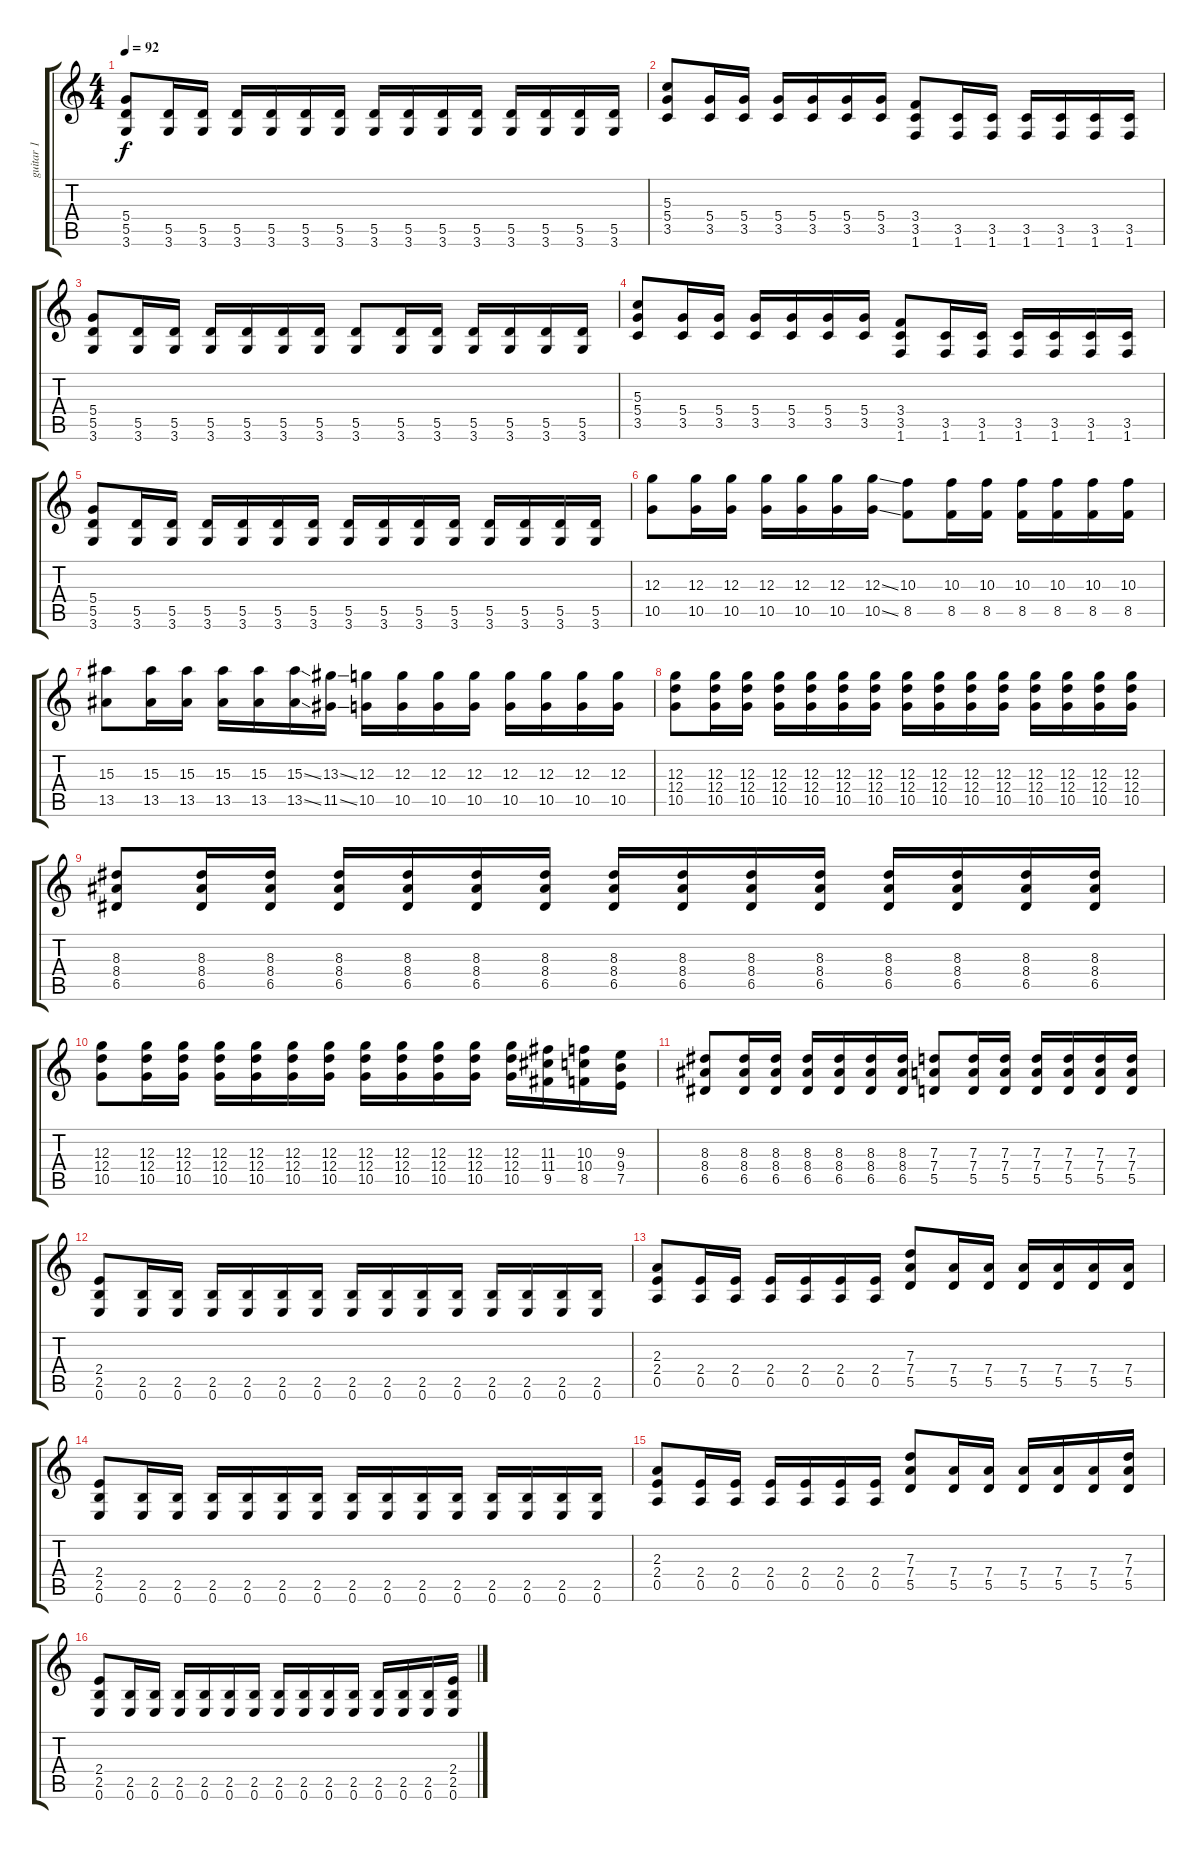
\track ("guitar 1" "guitar 1") {instrument distortionguitar}
\staff {score tabs}
\tuning (E4 B3 G3 D3 A2 E2) {hide}
\ts (4 4)
\tempo 92
\clef g2
\ks c
(5.4 5.5 3.6).8{dy f} (5.5 3.6).16 (5.5 3.6).16 (5.5 3.6).16 (5.5 3.6).16 (5.5 3.6).16 (5.5 3.6).16 (5.5 3.6).16 (5.5 3.6).16 (5.5 3.6).16 (5.5 3.6).16 (5.5 3.6).16 (5.5 3.6).16 (5.5 3.6).16 (5.5 3.6).16 |
(5.3 5.4 3.5).8 (5.4 3.5).16 (5.4 3.5).16 (5.4 3.5).16 (5.4 3.5).16 (5.4 3.5).16 (5.4 3.5).16 (3.4 3.5 1.6).8 (3.5 1.6).16 (3.5 1.6).16 (3.5 1.6).16 (3.5 1.6).16 (3.5 1.6).16 (3.5 1.6).16 |
(5.4 5.5 3.6).8 (5.5 3.6).16 (5.5 3.6).16 (5.5 3.6).16 (5.5 3.6).16 (5.5 3.6).16 (5.5 3.6).16 (5.5 3.6).8 (5.5 3.6).16 (5.5 3.6).16 (5.5 3.6).16 (5.5 3.6).16 (5.5 3.6).16 (5.5 3.6).16 |
(5.3 5.4 3.5).8 (5.4 3.5).16 (5.4 3.5).16 (5.4 3.5).16 (5.4 3.5).16 (5.4 3.5).16 (5.4 3.5).16 (3.4 3.5 1.6).8 (3.5 1.6).16 (3.5 1.6).16 (3.5 1.6).16 (3.5 1.6).16 (3.5 1.6).16 (3.5 1.6).16 |
(5.4 5.5 3.6).8 (5.5 3.6).16 (5.5 3.6).16 (5.5 3.6).16 (5.5 3.6).16 (5.5 3.6).16 (5.5 3.6).16 (5.5 3.6).16 (5.5 3.6).16 (5.5 3.6).16 (5.5 3.6).16 (5.5 3.6).16 (5.5 3.6).16 (5.5 3.6).16 (5.5 3.6).16 |
(12.3 10.5).8 (12.3 10.5).16 (12.3 10.5).16 (12.3 10.5).16 (12.3 10.5).16 (12.3 10.5).16 (12.3{ss} 10.5{ss}).16 (10.3 8.5).8 (10.3 8.5).16 (10.3 8.5).16 (10.3 8.5).16 (10.3 8.5).16 (10.3 8.5).16 (10.3 8.5).16 |
(15.3 13.5).8 (15.3 13.5).16 (15.3 13.5).16 (15.3 13.5).16 (15.3 13.5).16 (15.3{ss} 13.5{ss}).16 (13.3{ss} 11.5{ss}).16 (12.3 10.5).16 (12.3 10.5).16 (12.3 10.5).16 (12.3 10.5).16 (12.3 10.5).16 (12.3 10.5).16 (12.3 10.5).16 (12.3 10.5).16 |
(12.3 12.4 10.5).8 (12.3 12.4 10.5).16 (12.3 12.4 10.5).16 (12.3 12.4 10.5).16 (12.3 12.4 10.5).16 (12.3 12.4 10.5).16 (12.3 12.4 10.5).16 (12.3 12.4 10.5).16 (12.3 12.4 10.5).16 (12.3 12.4 10.5).16 (12.3 12.4 10.5).16 (12.3 12.4 10.5).16 (12.3 12.4 10.5).16 (12.3 12.4 10.5).16 (12.3 12.4 10.5).16 |
(8.3 8.4 6.5).8 (8.3 8.4 6.5).16 (8.3 8.4 6.5).16 (8.3 8.4 6.5).16 (8.3 8.4 6.5).16 (8.3 8.4 6.5).16 (8.3 8.4 6.5).16 (8.3 8.4 6.5).16 (8.3 8.4 6.5).16 (8.3 8.4 6.5).16 (8.3 8.4 6.5).16 (8.3 8.4 6.5).16 (8.3 8.4 6.5).16 (8.3 8.4 6.5).16 (8.3 8.4 6.5).16 |
(12.3 12.4 10.5).8 (12.3 12.4 10.5).16 (12.3 12.4 10.5).16 (12.3 12.4 10.5).16 (12.3 12.4 10.5).16 (12.3 12.4 10.5).16 (12.3 12.4 10.5).16 (12.3 12.4 10.5).16 (12.3 12.4 10.5).16 (12.3 12.4 10.5).16 (12.3 12.4 10.5).16 (12.3 12.4 10.5).16 (11.3 11.4 9.5).16 (10.3 10.4 8.5).16 (9.3 9.4 7.5).16 |
(8.3 8.4 6.5).8 (8.3 8.4 6.5).16 (8.3 8.4 6.5).16 (8.3 8.4 6.5).16 (8.3 8.4 6.5).16 (8.3 8.4 6.5).16 (8.3 8.4 6.5).16 (7.3 7.4 5.5).8 (7.3 7.4 5.5).16 (7.3 7.4 5.5).16 (7.3 7.4 5.5).16 (7.3 7.4 5.5).16 (7.3 7.4 5.5).16 (7.3 7.4 5.5).16 |
(2.4 2.5 0.6).8 (2.5 0.6).16 (2.5 0.6).16 (2.5 0.6).16 (2.5 0.6).16 (2.5 0.6).16 (2.5 0.6).16 (2.5 0.6).16 (2.5 0.6).16 (2.5 0.6).16 (2.5 0.6).16 (2.5 0.6).16 (2.5 0.6).16 (2.5 0.6).16 (2.5 0.6).16 |
(2.3 2.4 0.5).8 (2.4 0.5).16 (2.4 0.5).16 (2.4 0.5).16 (2.4 0.5).16 (2.4 0.5).16 (2.4 0.5).16 (7.3 7.4 5.5).8 (7.4 5.5).16 (7.4 5.5).16 (7.4 5.5).16 (7.4 5.5).16 (7.4 5.5).16 (7.4 5.5).16 |
(2.4 2.5 0.6).8 (2.5 0.6).16 (2.5 0.6).16 (2.5 0.6).16 (2.5 0.6).16 (2.5 0.6).16 (2.5 0.6).16 (2.5 0.6).16 (2.5 0.6).16 (2.5 0.6).16 (2.5 0.6).16 (2.5 0.6).16 (2.5 0.6).16 (2.5 0.6).16 (2.5 0.6).16 |
(2.3 2.4 0.5).8 (2.4 0.5).16 (2.4 0.5).16 (2.4 0.5).16 (2.4 0.5).16 (2.4 0.5).16 (2.4 0.5).16 (7.3 7.4 5.5).8 (7.4 5.5).16 (7.4 5.5).16 (7.4 5.5).16 (7.4 5.5).16 (7.4 5.5).16 (7.3 7.4 5.5).16 |
(2.4 2.5 0.6).8 (2.5 0.6).16 (2.5 0.6).16 (2.5 0.6).16 (2.5 0.6).16 (2.5 0.6).16 (2.5 0.6).16 (2.5 0.6).16 (2.5 0.6).16 (2.5 0.6).16 (2.5 0.6).16 (2.5 0.6).16 (2.5 0.6).16 (2.5 0.6).16 (2.4 2.5 0.6).16
